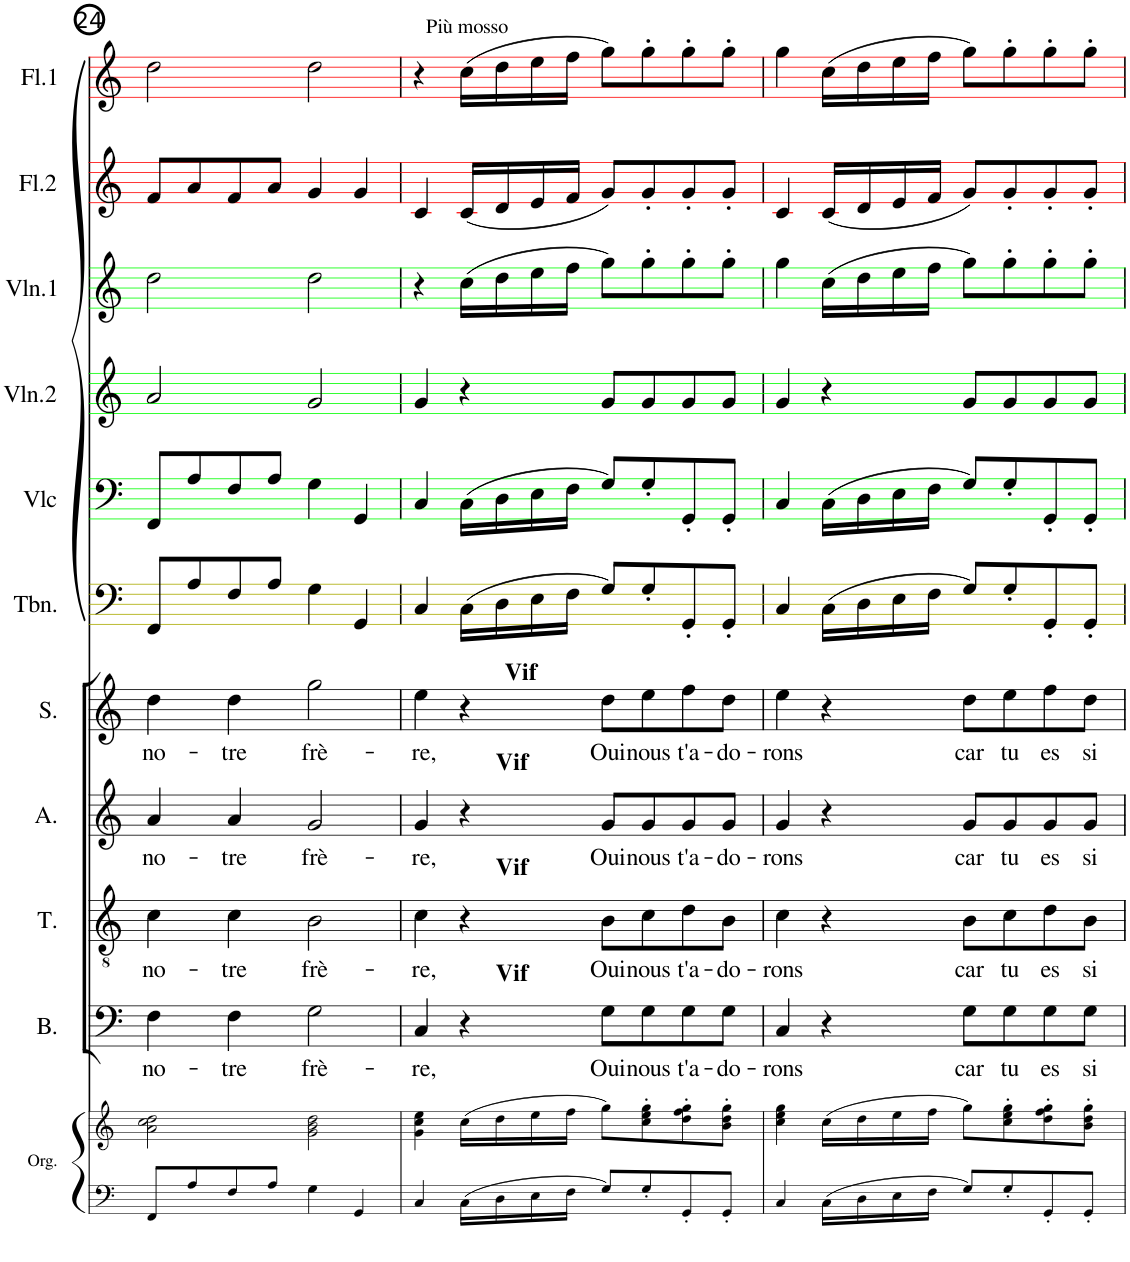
**kern	**kern	**kern	**text	**kern	**text	**kern	**text	**kern	**text	**kern	**kern	**kern	**kern	**kern	**kern
*part11	*part11	*part10	*part10	*part9	*part9	*part8	*part8	*part7	*part7	*part6	*part5	*part4	*part3	*part2	*part1
*staff12	*staff11	*staff10	*staff10	*staff9	*staff9	*staff8	*staff8	*staff7	*staff7	*staff6	*staff5	*staff4	*staff3	*staff2	*staff1
*I"Orgue	*	*I"Bass	*	*I"Ténor	*	*I"Alto	*	*I"Soprano	*	*I"Trombone	*I"Violoncelle	*I"Violon 2	*I"Violon 1	*I"Flûte 2	*I"Flûte 1
*I'Org.	*	*I'B.	*	*I'T.	*	*I'A.	*	*I'S.	*	*I'Tbn.	*I'Vlc	*I'Vln.2	*I'Vln.1	*I'Fl.2	*I'Fl.1
!!LO:PB:g=z
*clefF4	*clefG2	*clefF4	*	*clefGv2	*	*clefG2	*	*clefG2	*	*clefF4	*clefF4	*clefG2	*clefG2	*clefG2	*clefG2
*k[]	*k[]	*k[]	*	*k[]	*	*k[]	*	*k[]	*	*k[]	*k[]	*k[]	*k[]	*k[]	*k[]
*M4/4	*M4/4	*M4/4	*	*M4/4	*	*M4/4	*	*M4/4	*	*M4/4	*M4/4	*M4/4	*M4/4	*M4/4	*M4/4
*met(c)	*met(c)	*met(c)	*	*met(c)	*	*met(c)	*	*met(c)	*	*met(c)	*met(c)	*met(c)	*met(c)	*met(c)	*met(c)
=24	=24	=24	=24	=24	=24	=24	=24	=24	=24	=24	=24	=24	=24	=24	=24
!	!	!	!LO:LY:b	!	!LO:LY:b	!	!LO:LY:b	!	!LO:LY:b	!	!	!	!	!	!
8FF/L	2a\ 2cc\ 2dd\	4F\	no-	4c\	no-	4a/	no-	4dd\	no-	8FF/L	8FF/L	2a/	2dd\	8f/L	2dd\
8A/	.	.	.	.	.	.	.	.	.	8A/	8A/	.	.	8a/	.
!	!	!	!LO:LY:b	!	!LO:LY:b	!	!LO:LY:b	!	!LO:LY:b	!	!	!	!	!	!
8F/	.	4F\	-tre	4c\	-tre	4a/	-tre	4dd\	-tre	8F/	8F/	.	.	8f/	.
8A/J	.	.	.	.	.	.	.	.	.	8A/J	8A/J	.	.	8a/J	.
!	!	!	!LO:LY:b	!	!LO:LY:b	!	!LO:LY:b	!	!LO:LY:b	!	!	!	!	!	!
4G\	2g\ 2b\ 2dd\	2G\	frè-	2B\	frè-	2g/	frè-	2gg\	frè-	4G\	4G\	2g/	2dd\	4g/	2dd\
4GG/	.	.	.	.	.	.	.	.	.	4GG/	4GG/	.	.	4g/	.
=25	=25	=25	=25	=25	=25	=25	=25	=25	=25	=25	=25	=25	=25	=25	=25
!	!	!	!	!	!	!	!	!	!	!	!	!	!	!	!LO:TX:a:t=Più mosso
!	!	!	!LO:LY:b	!	!LO:LY:b	!	!LO:LY:b	!	!LO:LY:b	!	!	!	!	!	!
4C/	4g\ 4cc\ 4ee\	4C/	-re,	4c\	-re,	4g/	-re,	4ee\	-re,	4C/	4C/	4g/	4r	4c/	4r
16C\LL	(16cc\LL	4r	.	4r	.	4r	.	4r	.	(16C\LL	(16C\LL	4r	(16cc\LL	(16c/LL	(16cc\LL
16D\	16dd\	.	.	.	.	.	.	.	.	16D\	16D\	.	16dd\	16d/	16dd\
16E\	16ee\	.	.	.	.	.	.	.	.	16E\	16E\	.	16ee\	16e/	16ee\
16F\JJ	16ff\JJ	.	.	.	.	.	.	.	.	16F\JJ	16F\JJ	.	16ff\JJ	16f/JJ	16ff\JJ
!	!	!	!	!	!	!	!	!LO:TX:a:B:t=Vif	!	!	!	!	!	!	!
!	!	!	!	!	!	!LO:TX:a:B:t=Vif	!	!	!	!	!	!	!	!	!
!	!	!	!	!LO:TX:a:B:t=Vif	!	!	!	!	!	!	!	!	!	!	!
!	!	!LO:TX:a:B:t=Vif	!	!	!	!	!	!	!	!	!	!	!	!	!
!	!	!	!LO:LY:b	!	!LO:LY:b	!	!LO:LY:b	!	!LO:LY:b	!	!	!	!	!	!
8G/L	8gg\L)	8G\L	Oui	8B\L	Oui	8g/L	Oui	8dd\L	Oui	8G/L)	8G/L)	8g/L	8gg\L)	8g/L)	8gg\L)
!	!	!	!LO:LY:b	!	!LO:LY:b	!	!LO:LY:b	!	!LO:LY:b	!	!	!	!	!	!
8G'/	8cc\' 8ee\' 8gg\'	8G\	nous	8c\	nous	8g/	nous	8ee\	nous	8G'/	8G'/	8g/	8gg'\	8g'/	8gg'\
!	!	!	!LO:LY:b	!	!LO:LY:b	!	!LO:LY:b	!	!LO:LY:b	!	!	!	!	!	!
8GG'/	8dd\' 8ff\' 8gg\'	8G\	t'a-	8d\	t'a-	8g/	t'a-	8ff\	t'a-	8GG'/	8GG'/	8g/	8gg'\	8g'/	8gg'\
!	!	!	!LO:LY:b	!	!LO:LY:b	!	!LO:LY:b	!	!LO:LY:b	!	!	!	!	!	!
8GG'/J	8b\' 8dd\' 8gg\'J	8G\J	-do-	8B\J	-do-	8g/J	-do-	8dd\J	-do-	8GG'/J	8GG'/J	8g/J	8gg'\J	8g'/J	8gg'\J
=26	=26	=26	=26	=26	=26	=26	=26	=26	=26	=26	=26	=26	=26	=26	=26
!	!	!	!LO:LY:b	!	!LO:LY:b	!	!LO:LY:b	!	!LO:LY:b	!	!	!	!	!	!
4C/	4cc\ 4ee\ 4gg\	4C/	-rons	4c\	-rons	4g/	-rons	4ee\	-rons	4C/	4C/	4g/	4gg\	4c/	4gg\
16C\LL	(16cc\LL	4r	.	4r	.	4r	.	4r	.	(16C\LL	(16C\LL	4r	(16cc\LL	(16c/LL	(16cc\LL
16D\	16dd\	.	.	.	.	.	.	.	.	16D\	16D\	.	16dd\	16d/	16dd\
16E\	16ee\	.	.	.	.	.	.	.	.	16E\	16E\	.	16ee\	16e/	16ee\
16F\JJ	16ff\JJ	.	.	.	.	.	.	.	.	16F\JJ	16F\JJ	.	16ff\JJ	16f/JJ	16ff\JJ
!	!	!	!LO:LY:b	!	!LO:LY:b	!	!LO:LY:b	!	!LO:LY:b	!	!	!	!	!	!
8G/L	8gg\L)	8G\L	car	8B\L	car	8g/L	car	8dd\L	car	8G/L)	8G/L)	8g/L	8gg\L)	8g/L)	8gg\L)
!	!	!	!LO:LY:b	!	!LO:LY:b	!	!LO:LY:b	!	!LO:LY:b	!	!	!	!	!	!
8G'/	8cc\' 8ee\' 8gg\'	8G\	tu	8c\	tu	8g/	tu	8ee\	tu	8G'/	8G'/	8g/	8gg'\	8g'/	8gg'\
!	!	!	!LO:LY:b	!	!LO:LY:b	!	!LO:LY:b	!	!LO:LY:b	!	!	!	!	!	!
8GG'/	8dd\' 8ff\' 8gg\'	8G\	es	8d\	es	8g/	es	8ff\	es	8GG'/	8GG'/	8g/	8gg'\	8g'/	8gg'\
!	!	!	!LO:LY:b	!	!LO:LY:b	!	!LO:LY:b	!	!LO:LY:b	!	!	!	!	!	!
8GG'/J	8b\' 8dd\' 8gg\'J	8G\J	si	8B\J	si	8g/J	si	8dd\J	si	8GG'/J	8GG'/J	8g/J	8gg'\J	8g'/J	8gg'\J
=	=	=	=	=	=	=	=	=	=	=	=	=	=	=	=
*-	*-	*-	*-	*-	*-	*-	*-	*-	*-	*-	*-	*-	*-	*-	*-
